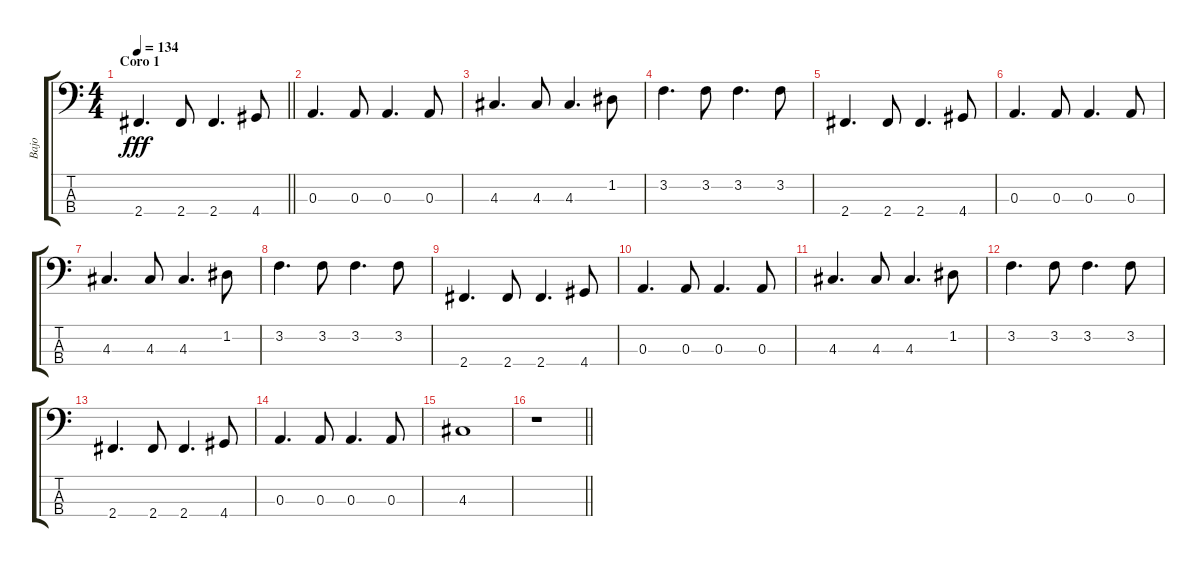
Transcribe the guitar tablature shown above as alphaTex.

\track ("Bajo" "Bajo") {instrument electricbassfinger}
\staff {score tabs}
\tuning (G2 D2 A1 E1) {hide}
\ts (4 4)
\section ("" "Coro 1")
\tempo 134
\clef f4
\barLineRight lightlight
\ks c
2.4.4{d dy fff} 2.4.8 2.4.4{d} 4.4.8 |
0.3.4{d} 0.3.8 0.3.4{d} 0.3.8 |
4.3.4{d} 4.3.8 4.3.4{d} 1.2.8 |
3.2.4{d} 3.2.8 3.2.4{d} 3.2.8 |
2.4.4{d} 2.4.8 2.4.4{d} 4.4.8 |
0.3.4{d} 0.3.8 0.3.4{d} 0.3.8 |
4.3.4{d} 4.3.8 4.3.4{d} 1.2.8 |
3.2.4{d} 3.2.8 3.2.4{d} 3.2.8 |
2.4.4{d} 2.4.8 2.4.4{d} 4.4.8 |
0.3.4{d} 0.3.8 0.3.4{d} 0.3.8 |
4.3.4{d} 4.3.8 4.3.4{d} 1.2.8 |
3.2.4{d} 3.2.8 3.2.4{d} 3.2.8 |
2.4.4{d} 2.4.8 2.4.4{d} 4.4.8 |
0.3.4{d} 0.3.8 0.3.4{d} 0.3.8 |
4.3.1 |
\barLineRight lightlight
r.1
